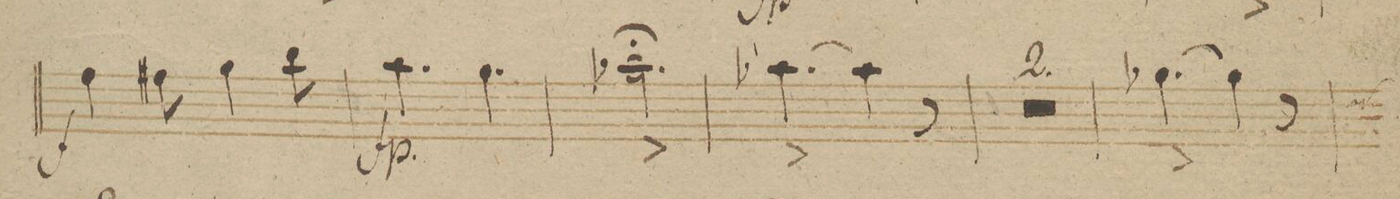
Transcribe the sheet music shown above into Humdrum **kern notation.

**kern	**dynam
*I"Flauto 2do	*
*clefG2	*
*k[b-]	*
*M6/8	*
4ff\]	f
8ff#X\	.
4gg\	.
8bb-\	.
=80	=80
4.aa\	fp
4.gg\	.
=81	=81
2.aa-X^<;\	.
=82	=82
[4.aa-X^<\	.
4aa-\]	.
8r	.
=83	=83
1.r	.
=84	=84
=85	=85
[4.gg-X^<\	.
4gg-\]	.
8r	.
=86	=86
*-	*-
